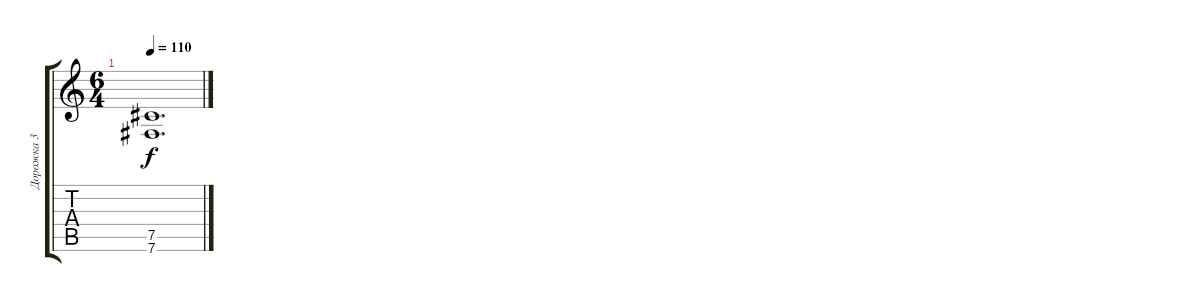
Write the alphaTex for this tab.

\track ("Дорожка 3" "Дорожка 3") {instrument distortionguitar}
\staff {score tabs}
\tuning (Db4 Ab3 E3 B2 Gb2 B1) {hide}
\ts (6 4)
\tempo 110
\clef g2
\ks c
(7.5 7.6).1{d dy f}
